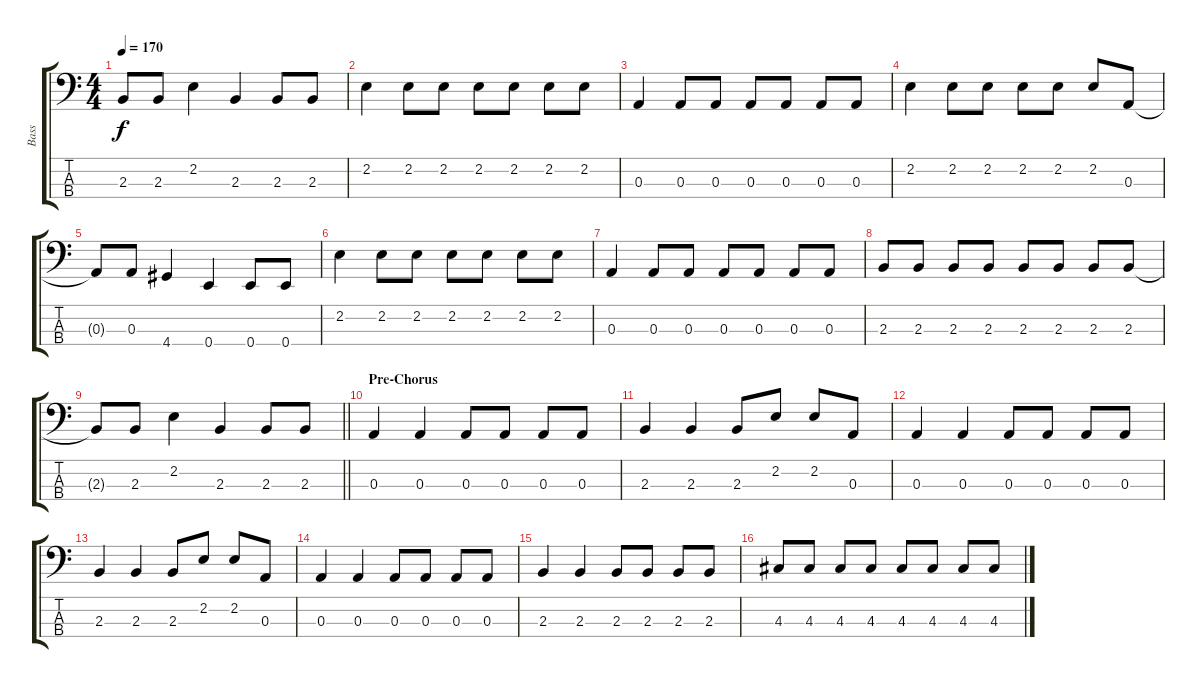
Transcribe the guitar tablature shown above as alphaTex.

\track ("Bass" "Bass") {instrument electricbasspick}
\staff {score tabs}
\tuning (G2 D2 A1 E1) {hide}
\ts (4 4)
\tempo 170
\clef f4
\ks c
2.3{t}.8{dy f} 2.3.8 2.2.4 2.3.4 2.3.8 2.3.8 |
2.2.4 2.2.8 2.2.8 2.2.8 2.2.8 2.2.8 2.2.8 |
0.3.4 0.3.8 0.3.8 0.3.8 0.3.8 0.3.8 0.3.8 |
2.2.4 2.2.8 2.2.8 2.2.8 2.2.8 2.2.8 0.3.8 |
0.3{t}.8 0.3.8 4.4.4 0.4.4 0.4.8 0.4.8 |
2.2.4 2.2.8 2.2.8 2.2.8 2.2.8 2.2.8 2.2.8 |
0.3.4 0.3.8 0.3.8 0.3.8 0.3.8 0.3.8 0.3.8 |
2.3.8 2.3.8 2.3.8 2.3.8 2.3.8 2.3.8 2.3.8 2.3.8 |
\barLineRight lightlight
2.3{t}.8 2.3.8 2.2.4 2.3.4 2.3.8 2.3.8 |
\section ("" "Pre-Chorus")
0.3.4 0.3.4 0.3.8 0.3.8 0.3.8 0.3.8 |
2.3.4 2.3.4 2.3.8 2.2.8 2.2.8 0.3.8 |
0.3.4 0.3.4 0.3.8 0.3.8 0.3.8 0.3.8 |
2.3.4 2.3.4 2.3.8 2.2.8 2.2.8 0.3.8 |
0.3.4 0.3.4 0.3.8 0.3.8 0.3.8 0.3.8 |
2.3.4 2.3.4 2.3.8 2.3.8 2.3.8 2.3.8 |
4.3.8 4.3.8 4.3.8 4.3.8 4.3.8 4.3.8 4.3.8 4.3.8
